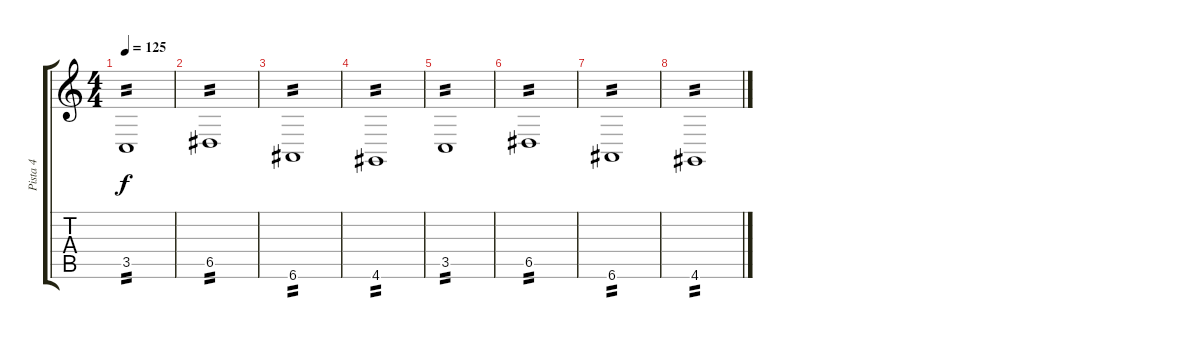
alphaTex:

\track ("Pista 4" "Pista 4") {instrument lead8bassandlead}
\staff {score tabs}
\tuning (E4 B3 G3 D3 A2 E2) {hide}
\ts (4 4)
\tempo 125
\clef g2
\ks c
3.5.1{tp 2 dy f volume 13} |
6.5.1{tp 2} |
6.6.1{tp 2} |
4.6.1{tp 2} |
3.5.1{tp 2 volume 0} |
6.5.1{tp 2} |
6.6.1{tp 2} |
4.6.1{tp 2}
